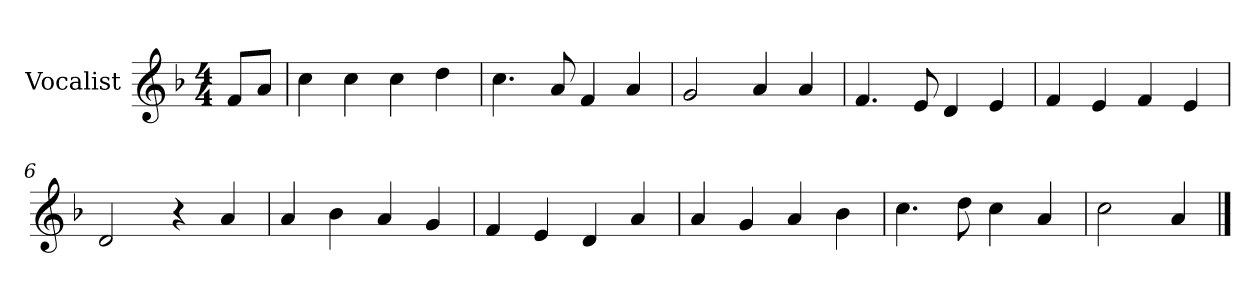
**kern
*part1
*staff1
*I"Vocalist
*k[b-]
*F:
*M4/4
=
8fL
8aJ
=1
4cc
4cc
4cc
4dd
=2
4.cc
8a
4f
4a
=3
2g
4a
4a
=4
4.f
8e
4d
4e
=5
4f
4e
4f
4e
=6
2d
4r
4a
=7
4a
4b-
4a
4g
=8
4f
4e
4d
4a
=9
4a
4g
4a
4b-
=10
4.cc
8dd
4cc
4a
=11
2cc
4a
==
*-
